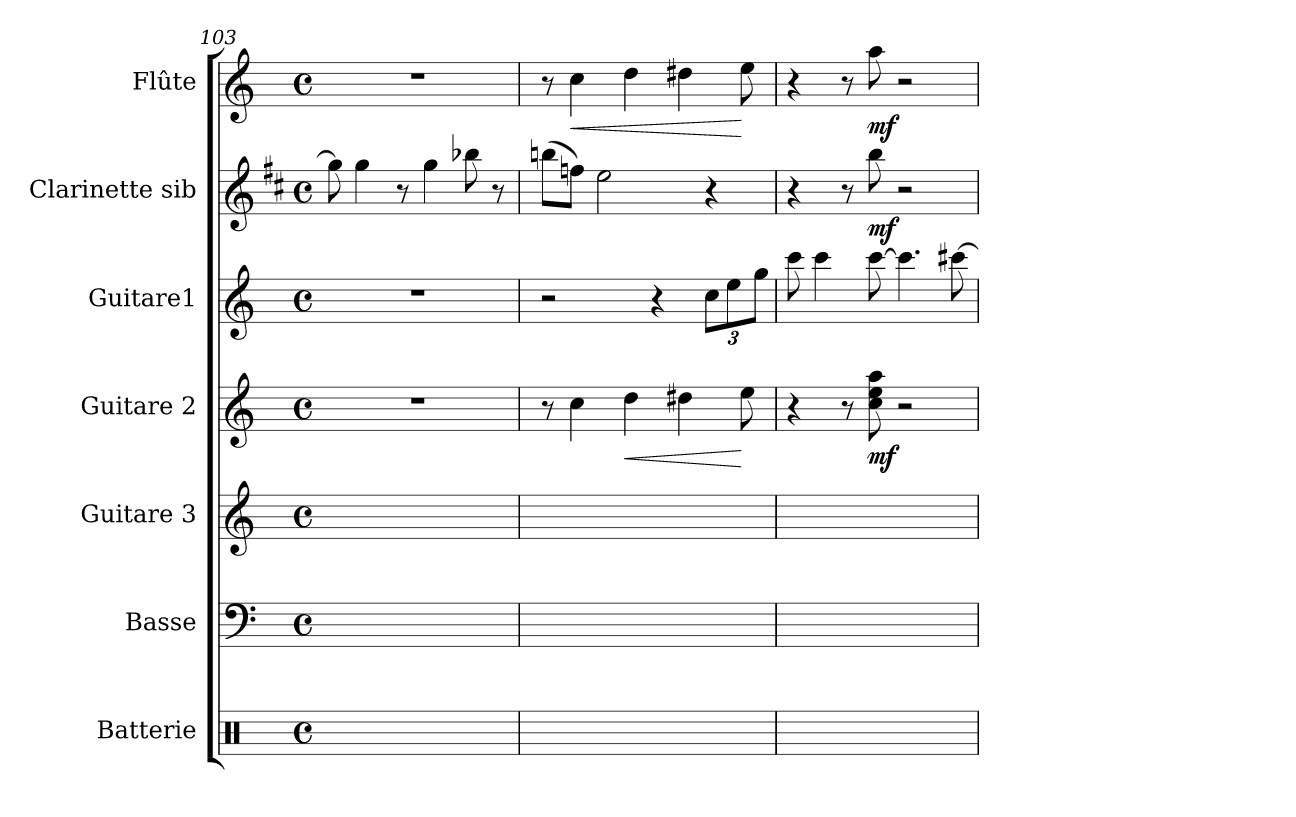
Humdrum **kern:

**kern	**kern	**kern	**kern	**dynam	**kern	**kern	**dynam	**kern	**dynam
*part7	*part6	*part5	*part4	*part4	*part3	*part2	*part2	*part1	*part1
*staff7	*staff6	*staff5	*staff4	*staff4	*staff3	*staff2	*staff2	*staff1	*staff1
*I"Batterie	*I"Basse	*I"Guitare 3	*I"Guitare 2	*	*I"Guitare1	*I"Clarinette sib	*	*I"Flûte	*
*I'Batt.	*I'B.ƒ.	*I'Gtr.ƒ. 3	*I'Gtr.ƒ. 2	*	*I'Gtr.ƒ. 1	*I'Cl. Sib	*	*I'Fl.	*
*clefX	*clefF4	*clefG2	*clefG2	*	*clefG2	*clefG2	*	*clefG2	*
*	*ITrd7c12	*ITrd7c12	*ITrd7c12	*	*ITrd7c12	*ITrd1c2	*	*	*
*k[]	*k[]	*k[]	*k[]	*	*k[]	*k[]	*	*k[]	*
*C:	*C:	*C:	*C:	*	*C:	*C:	*	*C:	*
*M4/4	*M4/4	*M4/4	*M4/4	*	*M4/4	*M4/4	*	*M4/4	*
*met(c)	*met(c)	*met(c)	*met(c)	*	*met(c)	*met(c)	*	*met(c)	*
=103	=103	=103	=103	=103	=103	=103	=103	=103	=103
1Rddyy	2C\yy	2C/yy	1r	.	1r	8ff\]	.	1r	.
.	.	.	.	.	.	4ff\	.	.	.
.	.	.	.	.	.	8r	.	.	.
.	2C\yy	2C/yy	.	.	.	4ff\	.	.	.
.	.	.	.	.	.	8aa-X\	.	.	.
.	.	.	.	.	.	8r	.	.	.
=104	=104	=104	=104	=104	=104	=104	=104	=104	=104
1Reeyy	1Cyy	1Cyy	8r	.	2r	(>8aan\L	.	8r	.
!	!	!	!	!	!	!	!	!	!LO:HP:b
.	.	.	4c\	.	.	8ee-X\J)	.	4cc\	<
.	.	.	.	.	.	2dd\	.	.	.
!	!	!	!	!LO:HP:b	!	!	!	!	!
.	.	.	4d\	<	.	.	.	4dd\	.
.	.	.	.	.	4r	.	.	.	.
.	.	.	4d#X\	.	.	.	.	4dd#X\	.
.	.	.	.	.	12c\L	4r	.	.	.
.	.	.	.	.	12e\	.	.	.	.
.	.	.	8e\	[	.	.	.	8ee\	[
.	.	.	.	.	12g\J	.	.	.	.
!!LO:PB:g=z
=105	=105	=105	=105	=105	=105	=105	=105	=105	=105
1Rggyy	1Cyy	1Cyy	4r	.	8cc\	4r	.	4r	.
.	.	.	.	.	4cc\	.	.	.	.
.	.	.	8r	.	.	8r	.	8r	.
!	!	!	!	!LO:DY:b	!	!	!LO:DY:b	!	!LO:DY:b
.	.	.	8c\ 8e\ 8a\	mf	[8cc\	8aa\	mf	8aa\	mf
.	.	.	2r	.	4.cc\]	2r	.	2r	.
.	.	.	.	.	[8cc#X\	.	.	.	.
=	=	=	=	=	=	=	=	=	=
*-	*-	*-	*-	*-	*-	*-	*-	*-	*-
